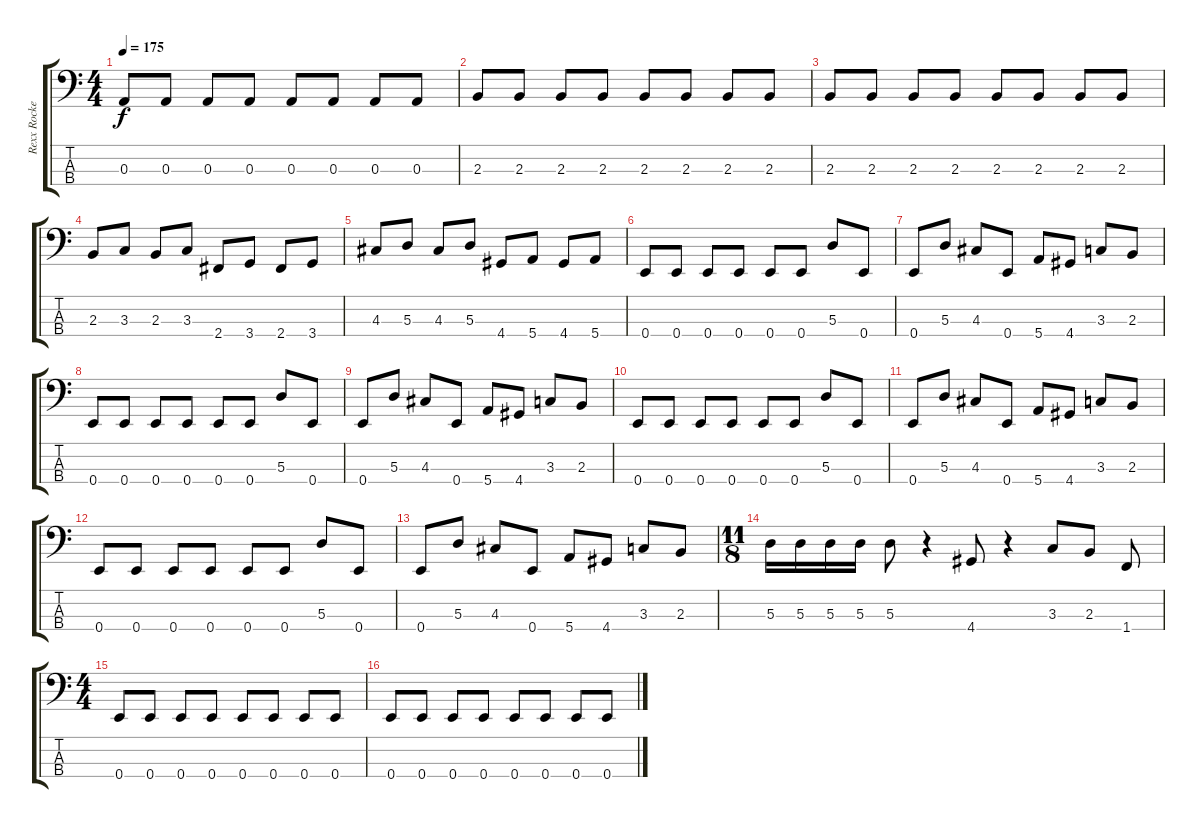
\track ("Rexx Rocker" "Rexx Rocke") {instrument electricbasspick}
\staff {score tabs}
\tuning (G2 D2 A1 E1) {hide}
\ts (4 4)
\tempo 175
\clef f4
\ks c
0.3.8{dy f} 0.3.8 0.3.8 0.3.8 0.3.8 0.3.8 0.3.8 0.3.8 |
2.3.8 2.3.8 2.3.8 2.3.8 2.3.8 2.3.8 2.3.8 2.3.8 |
2.3.8 2.3.8 2.3.8 2.3.8 2.3.8 2.3.8 2.3.8 2.3.8 |
2.3.8 3.3.8 2.3.8 3.3.8 2.4.8 3.4.8 2.4.8 3.4.8 |
4.3.8 5.3.8 4.3.8 5.3.8 4.4.8 5.4.8 4.4.8 5.4.8 |
0.4.8 0.4.8 0.4.8 0.4.8 0.4.8 0.4.8 5.3.8 0.4.8 |
0.4.8 5.3.8 4.3.8 0.4.8 5.4.8 4.4.8 3.3.8 2.3.8 |
0.4.8 0.4.8 0.4.8 0.4.8 0.4.8 0.4.8 5.3.8 0.4.8 |
0.4.8 5.3.8 4.3.8 0.4.8 5.4.8 4.4.8 3.3.8 2.3.8 |
0.4.8 0.4.8 0.4.8 0.4.8 0.4.8 0.4.8 5.3.8 0.4.8 |
0.4.8 5.3.8 4.3.8 0.4.8 5.4.8 4.4.8 3.3.8 2.3.8 |
0.4.8 0.4.8 0.4.8 0.4.8 0.4.8 0.4.8 5.3.8 0.4.8 |
0.4.8 5.3.8 4.3.8 0.4.8 5.4.8 4.4.8 3.3.8 2.3.8 |
\ts (11 8)
5.3.16 5.3.16 5.3.16 5.3.16 5.3.8 r.4 4.4.8 r.4 3.3.8 2.3.8 1.4.8 |
\ts (4 4)
0.4.8 0.4.8 0.4.8 0.4.8 0.4.8 0.4.8 0.4.8 0.4.8 |
0.4.8 0.4.8 0.4.8 0.4.8 0.4.8 0.4.8 0.4.8 0.4.8
